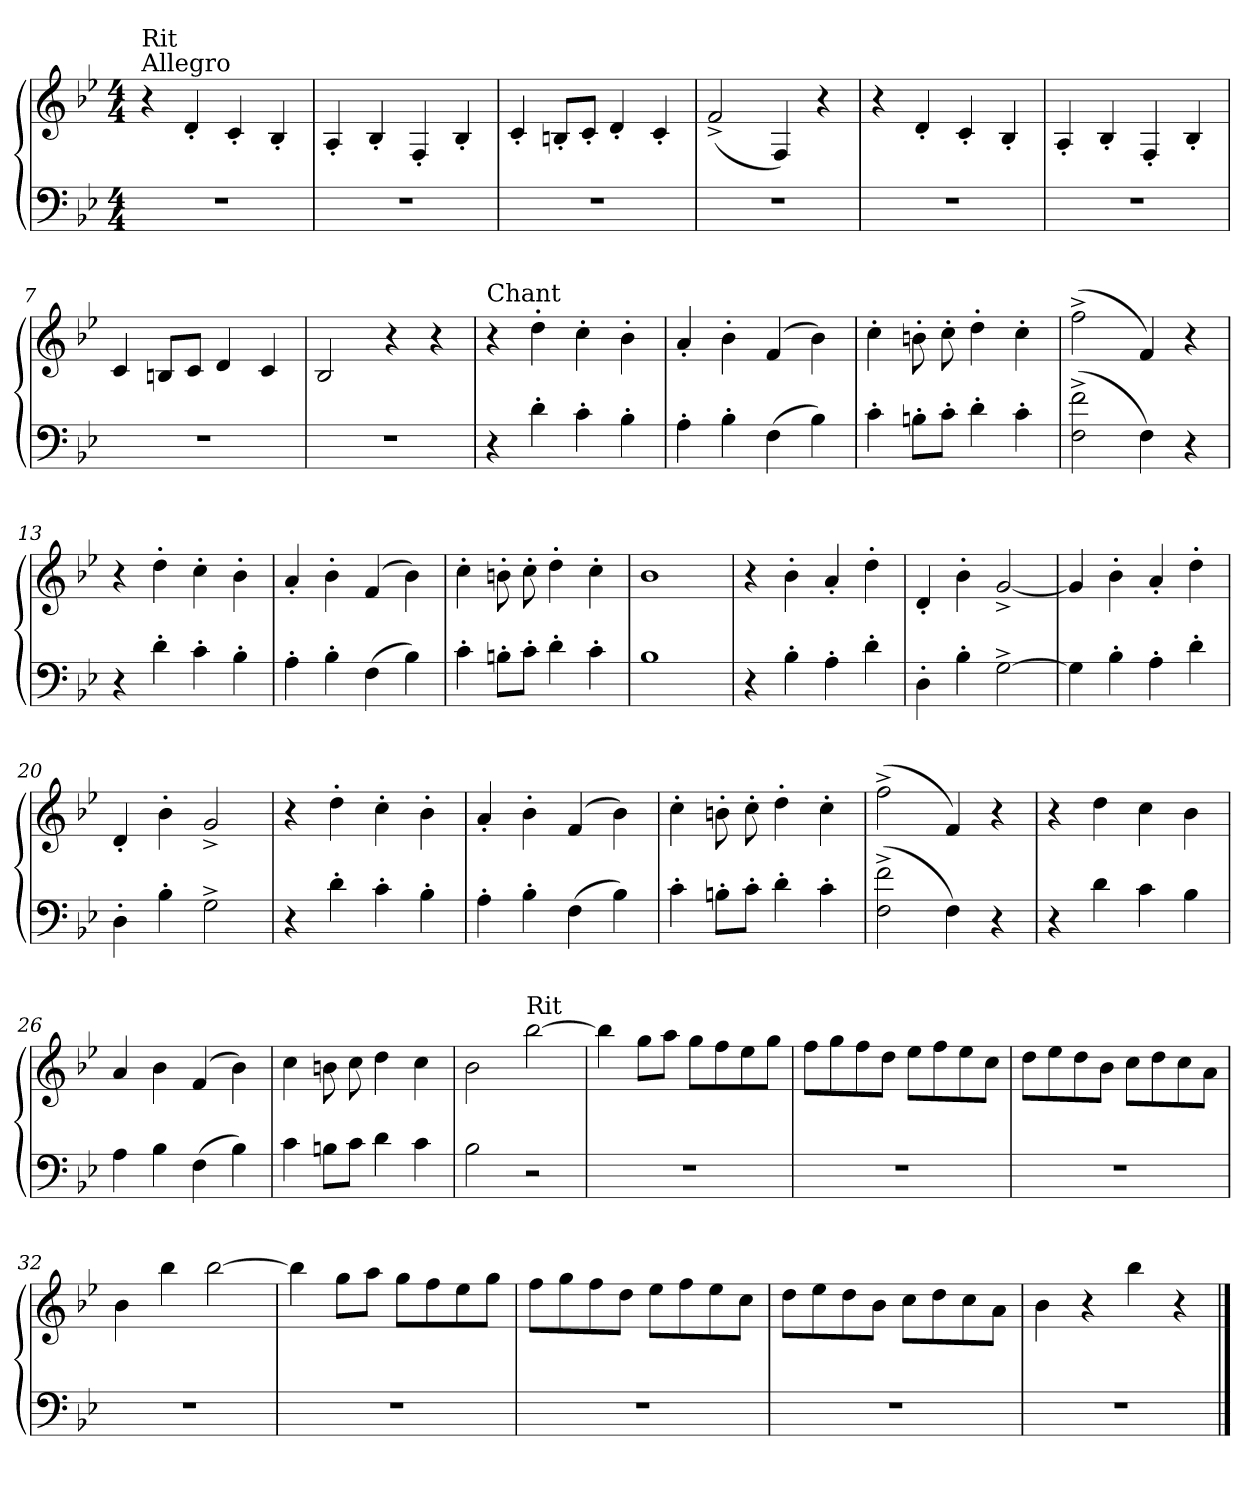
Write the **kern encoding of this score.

**kern	**kern
*part2	*part1
*staff2	*staff1
*clefF4	*clefG2
*k[b-e-]	*k[b-e-]
*B-:	*B-:
*M4/4	*M4/4
=1	=1
!	!LO:TX:a:t=Allegro
!	!LO:TX:a:t=Rit
1r	4r
.	4d'</
.	4c'</
.	4B-'</
=2	=2
1r	4A'</
.	4B-'</
.	4F'</
.	4B-'</
=3	=3
1r	4c'</
.	8Bn'</L
.	8c'</J
.	4d'</
.	4c'</
=4	=4
1r	(<2f^</
.	4F/)
.	4r
=5	=5
1r	4r
.	4d'</
.	4c'</
.	4B-'</
!!LO:LB:g=z
=6	=6
1r	4A'</
.	4B-'</
.	4F'</
.	4B-'</
=7	=7
1r	4c/
.	8Bn/L
.	8c/J
.	4d/
.	4c/
=8	=8
1r	2B-/
.	4r
.	4r
=9	=9
!	!LO:TX:a:t=Chant
4r	4r
4d'>\	4dd'>\
4c'>\	4cc'>\
4B-'>\	4b-'>\
=10	=10
4A'>\	4a'</
4B-'>\	4b-'>\
(>4F\	(>4f/
4B-\)	4b-\)
=11	=11
4c'>\	4cc'>\
8Bn'>\L	8bn'>\
8c'>\J	8cc'>\
4d'>\	4dd'>\
4c'>\	4cc'>\
!!LO:LB:g=z
=12	=12
(>2F^>\ 2f^>\	(>2ff^>\
4F\)	4f/)
4r	4r
=13	=13
4r	4r
4d'>\	4dd'>\
4c'>\	4cc'>\
4B-'>\	4b-'>\
=14	=14
4A'>\	4a'</
4B-'>\	4b-'>\
(>4F\	(>4f/
4B-\)	4b-\)
=15	=15
4c'>\	4cc'>\
8Bn'>\L	8bn'>\
8c'>\J	8cc'>\
4d'>\	4dd'>\
4c'>\	4cc'>\
=16	=16
1B-	1b-
=17	=17
4r	4r
4B-'>\	4b-'>\
4A'>\	4a'</
4d'>\	4dd'>\
!!LO:LB:g=z
=18	=18
4D'>\	4d'</
4B-'>\	4b-'>\
[2G^>\	[2g^</
=19	=19
4G\]	4g/]
4B-'>\	4b-'>\
4A'>\	4a'</
4d'>\	4dd'>\
=20	=20
4D'>\	4d'</
4B-'>\	4b-'>\
2G^>\	2g^</
=21	=21
4r	4r
4d'>\	4dd'>\
4c'>\	4cc'>\
4B-'>\	4b-'>\
=22	=22
4A'>\	4a'</
4B-'>\	4b-'>\
(>4F\	(>4f/
4B-\)	4b-\)
=23	=23
4c'>\	4cc'>\
8Bn'>\L	8bn'>\
8c'>\J	8cc'>\
4d'>\	4dd'>\
4c'>\	4cc'>\
!!LO:PB:g=z
=24	=24
(>2F^>\ 2f^>\	(>2ff^>\
4F\)	4f/)
4r	4r
=25	=25
4r	4r
4d\	4dd\
4c\	4cc\
4B-\	4b-\
=26	=26
4A\	4a/
4B-\	4b-\
(>4F\	(>4f/
4B-\)	4b-\)
=27	=27
4c\	4cc\
8Bn\L	8bn\
8c\J	8cc\
4d\	4dd\
4c\	4cc\
=28	=28
2B-\	2b-\
!	!LO:TX:a:t=Rit
2r	[2bb-\
=29	=29
1r	4bb-\]
.	8gg\L
.	8aa\J
.	8gg\L
.	8ff\
.	8ee-\
.	8gg\J
!!LO:LB:g=z
=30	=30
1r	8ff\L
.	8gg\
.	8ff\
.	8dd\J
.	8ee-\L
.	8ff\
.	8ee-\
.	8cc\J
=31	=31
1r	8dd\L
.	8ee-\
.	8dd\
.	8b-\J
.	8cc\L
.	8dd\
.	8cc\
.	8a\J
!!LO:LB:g=z
=32	=32
1r	4b-\
.	4bb-\
.	[2bb-\
!!LO:LB:g=z
=33	=33
1r	4bb-\]
.	8gg\L
.	8aa\J
.	8gg\L
.	8ff\
.	8ee-\
.	8gg\J
=34	=34
1r	8ff\L
.	8gg\
.	8ff\
.	8dd\J
.	8ee-\L
.	8ff\
.	8ee-\
.	8cc\J
=35	=35
1r	8dd\L
.	8ee-\
.	8dd\
.	8b-\J
.	8cc\L
.	8dd\
.	8cc\
.	8a\J
=36	=36
1r	4b-\
.	4r
.	4bb-\
.	4r
==	==
*-	*-
